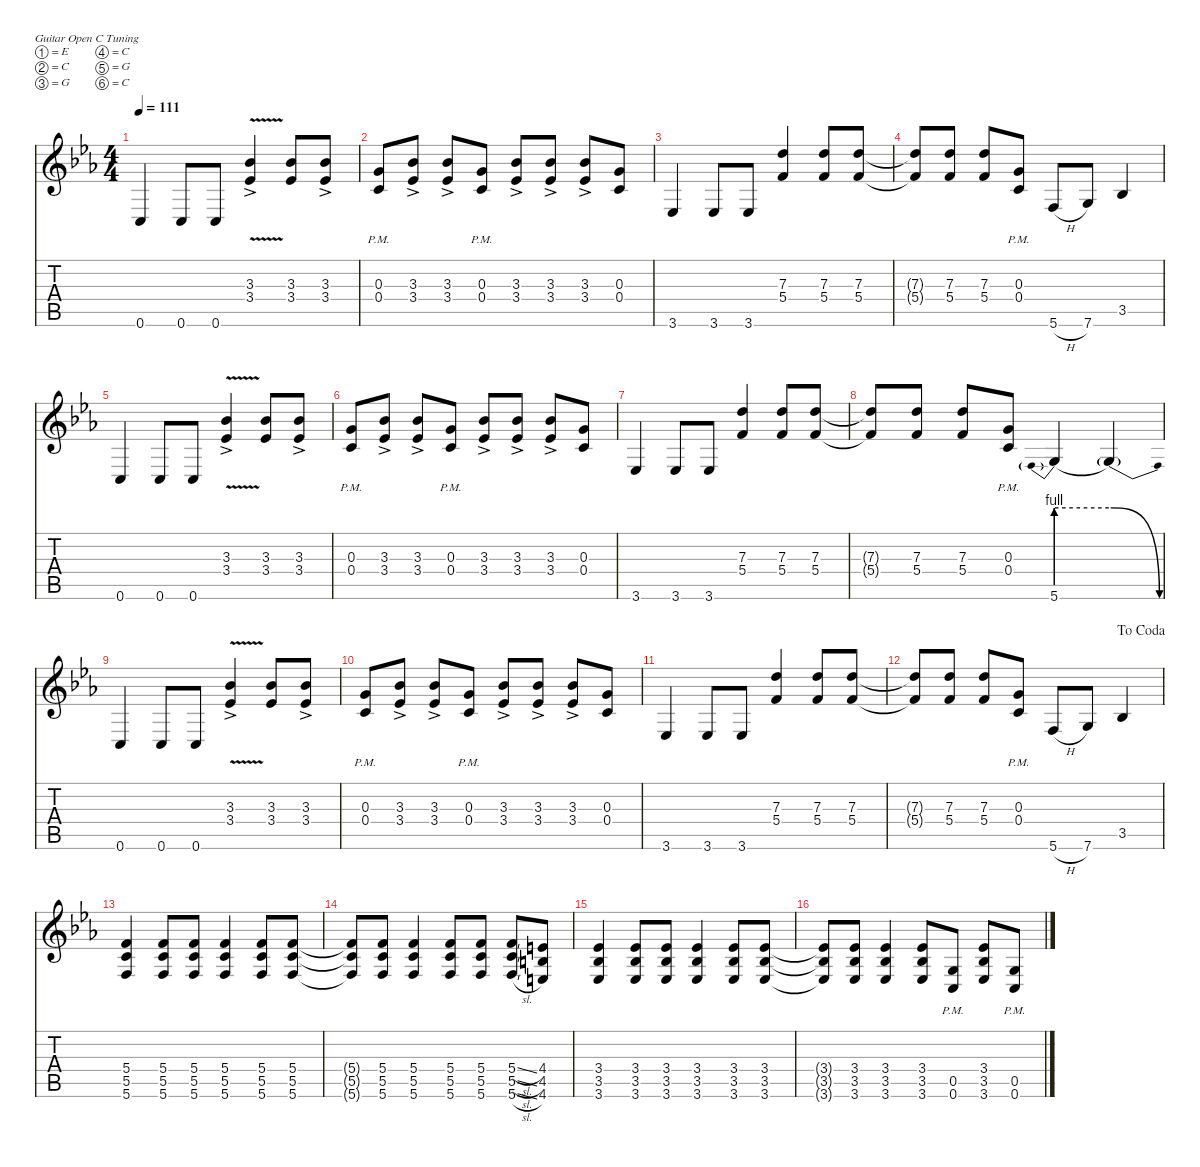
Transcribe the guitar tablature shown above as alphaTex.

\defaultSystemsLayout 4
\hideDynamics
\bracketExtendMode nobrackets
\singleTrackTrackNamePolicy hidden
\multiTrackTrackNamePolicy hidden
\firstSystemTrackNameMode fullname
\firstSystemTrackNameOrientation horizontal
\otherSystemsTrackNameOrientation horizontal
\track ("Dev" "dist.guit.") {instrument distortionguitar}
\staff {score tabs}
\tuning (E4 C4 G3 C3 G2 C2)
\ts (4 4)
\tempo 111
\clef g2
\ks eb
0.6{acc forcenatural}.4{dy f beam Up} 0.6{acc forcenatural}.8{beam Up} 0.6{acc forcenatural}.8{beam Up} (3.3{v ac acc b} 3.4{v ac acc b}).4{beam Up} (3.3{acc b} 3.4{acc b}).8{beam Up} (3.3{ac acc b} 3.4{ac acc b}).8{beam Up} |
(0.3{pm acc forcenatural} 0.4{pm acc forcenatural}).8{beam Up} (3.3{ac acc b} 3.4{ac acc b}).8{beam Up} (3.3{ac acc b} 3.4{ac acc b}).8{beam Up} (0.3{pm acc forcenatural} 0.4{pm acc forcenatural}).8{beam Up} (3.3{ac acc b} 3.4{ac acc b}).8{beam Up} (3.3{ac acc b} 3.4{ac acc b}).8{beam Up} (3.3{ac acc b} 3.4{ac acc b}).8{beam Up} (0.3{acc forcenatural} 0.4{acc forcenatural}).8{beam Up} |
3.6{acc b}.4{beam Up} 3.6{acc b}.8{beam Up} 3.6{acc b}.8{beam Up} (7.3{acc forcenatural} 5.4{acc forcenatural}).4{beam Up} (7.3{acc forcenatural} 5.4{acc forcenatural}).8{beam Up} (7.3{acc forcenatural} 5.4{acc forcenatural}).8{beam Up} |
(7.3{t acc forcenatural} 5.4{t acc forcenatural}).8{beam Up} (7.3{acc forcenatural} 5.4{acc forcenatural}).8{beam Up} (7.3{acc forcenatural} 5.4{acc forcenatural}).8{beam Up} (0.3{pm acc forcenatural} 0.4{pm acc forcenatural}).8{beam Up} 5.6{h acc forcenatural}.8{beam Up} 7.6{acc forcenatural}.8{beam Up} 3.5{acc b}.4{beam Up} |
0.6{acc forcenatural}.4{beam Up} 0.6{acc forcenatural}.8{beam Up} 0.6{acc forcenatural}.8{beam Up} (3.3{v ac acc b} 3.4{v ac acc b}).4{beam Up} (3.3{acc b} 3.4{acc b}).8{beam Up} (3.3{ac acc b} 3.4{ac acc b}).8{beam Up} |
(0.3{pm acc forcenatural} 0.4{pm acc forcenatural}).8{beam Up} (3.3{ac acc b} 3.4{ac acc b}).8{beam Up} (3.3{ac acc b} 3.4{ac acc b}).8{beam Up} (0.3{pm acc forcenatural} 0.4{pm acc forcenatural}).8{beam Up} (3.3{ac acc b} 3.4{ac acc b}).8{beam Up} (3.3{ac acc b} 3.4{ac acc b}).8{beam Up} (3.3{ac acc b} 3.4{ac acc b}).8{beam Up} (0.3{acc forcenatural} 0.4{acc forcenatural}).8{beam Up} |
3.6{acc b}.4{beam Up} 3.6{acc b}.8{beam Up} 3.6{acc b}.8{beam Up} (7.3{acc forcenatural} 5.4{acc forcenatural}).4{beam Up} (7.3{acc forcenatural} 5.4{acc forcenatural}).8{beam Up} (7.3{acc forcenatural} 5.4{acc forcenatural}).8{beam Up} |
(7.3{t acc forcenatural} 5.4{t acc forcenatural}).8{beam Up} (7.3{acc forcenatural} 5.4{acc forcenatural}).8{beam Up} (7.3{acc forcenatural} 5.4{acc forcenatural}).8{beam Up} (0.3{pm acc forcenatural} 0.4{pm acc forcenatural}).8{beam Up} 5.6{be (prebend 0 4 60 4)}.4{beam Up} 5.6{be (release 0 4 60 0) t}.4{beam Up} |
0.6{acc forcenatural}.4{beam Up} 0.6{acc forcenatural}.8{beam Up} 0.6{acc forcenatural}.8{beam Up} (3.3{v ac acc b} 3.4{v ac acc b}).4{beam Up} (3.3{acc b} 3.4{acc b}).8{beam Up} (3.3{ac acc b} 3.4{ac acc b}).8{beam Up} |
(0.3{pm acc forcenatural} 0.4{pm acc forcenatural}).8{beam Up} (3.3{ac acc b} 3.4{ac acc b}).8{beam Up} (3.3{ac acc b} 3.4{ac acc b}).8{beam Up} (0.3{pm acc forcenatural} 0.4{pm acc forcenatural}).8{beam Up} (3.3{ac acc b} 3.4{ac acc b}).8{beam Up} (3.3{ac acc b} 3.4{ac acc b}).8{beam Up} (3.3{ac acc b} 3.4{ac acc b}).8{beam Up} (0.3{acc forcenatural} 0.4{acc forcenatural}).8{beam Up} |
3.6{acc b}.4{beam Up} 3.6{acc b}.8{beam Up} 3.6{acc b}.8{beam Up} (7.3{acc forcenatural} 5.4{acc forcenatural}).4{beam Up} (7.3{acc forcenatural} 5.4{acc forcenatural}).8{beam Up} (7.3{acc forcenatural} 5.4{acc forcenatural}).8{beam Up} |
\jump dacoda
(7.3{t acc forcenatural} 5.4{t acc forcenatural}).8{beam Up} (7.3{acc forcenatural} 5.4{acc forcenatural}).8{beam Up} (7.3{acc forcenatural} 5.4{acc forcenatural}).8{beam Up} (0.3{pm acc forcenatural} 0.4{pm acc forcenatural}).8{beam Up} 5.6{h acc forcenatural}.8{beam Up} 7.6{acc forcenatural}.8{beam Up} 3.5{acc b}.4{beam Up} |
(5.4{acc forcenatural} 5.5{acc forcenatural} 5.6{acc forcenatural}).4{beam Up} (5.4{acc forcenatural} 5.5{acc forcenatural} 5.6{acc forcenatural}).8{beam Up} (5.4{acc forcenatural} 5.5{acc forcenatural} 5.6{acc forcenatural}).8{beam Up} (5.4{acc forcenatural} 5.5{acc forcenatural} 5.6{acc forcenatural}).4{beam Up} (5.4{acc forcenatural} 5.5{acc forcenatural} 5.6{acc forcenatural}).8{beam Up} (5.4{acc forcenatural} 5.5{acc forcenatural} 5.6{acc forcenatural}).8{beam Up} |
(5.4{t acc forcenatural} 5.5{t acc forcenatural} 5.6{t acc forcenatural}).8{beam Up} (5.4{acc forcenatural} 5.5{acc forcenatural} 5.6{acc forcenatural}).8{beam Up} (5.4{acc forcenatural} 5.5{acc forcenatural} 5.6{acc forcenatural}).4{beam Up} (5.4{acc forcenatural} 5.5{acc forcenatural} 5.6{acc forcenatural}).8{beam Up} (5.4{acc forcenatural} 5.5{acc forcenatural} 5.6{acc forcenatural}).8{beam Up} (5.4{sl acc forcenatural} 5.5{sl acc forcenatural} 5.6{sl acc forcenatural}).8{beam Up} (4.4{acc forcenatural} 4.5{acc forcenatural} 4.6{acc forcenatural}).8{beam Up} |
(3.4{acc b} 3.5{acc b} 3.6{acc b}).4{beam Up} (3.4{acc b} 3.5{acc b} 3.6{acc b}).8{beam Up} (3.4{acc b} 3.5{acc b} 3.6{acc b}).8{beam Up} (3.4{acc b} 3.5{acc b} 3.6{acc b}).4{beam Up} (3.4{acc b} 3.5{acc b} 3.6{acc b}).8{beam Up} (3.4{acc b} 3.5{acc b} 3.6{acc b}).8{beam Up} |
(3.4{t acc b} 3.5{t acc b} 3.6{t acc b}).8{beam Up} (3.4{acc b} 3.5{acc b} 3.6{acc b}).8{beam Up} (3.4{acc b} 3.5{acc b} 3.6{acc b}).4{beam Up} (3.4{acc b} 3.5{acc b} 3.6{acc b}).8{beam Up} (0.5{pm acc forcenatural} 0.6{pm acc forcenatural}).8{beam Up} (3.4{acc b} 3.5{acc b} 3.6{acc b}).8{beam Up} (0.5{pm acc forcenatural} 0.6{pm acc forcenatural}).8{beam Up}
